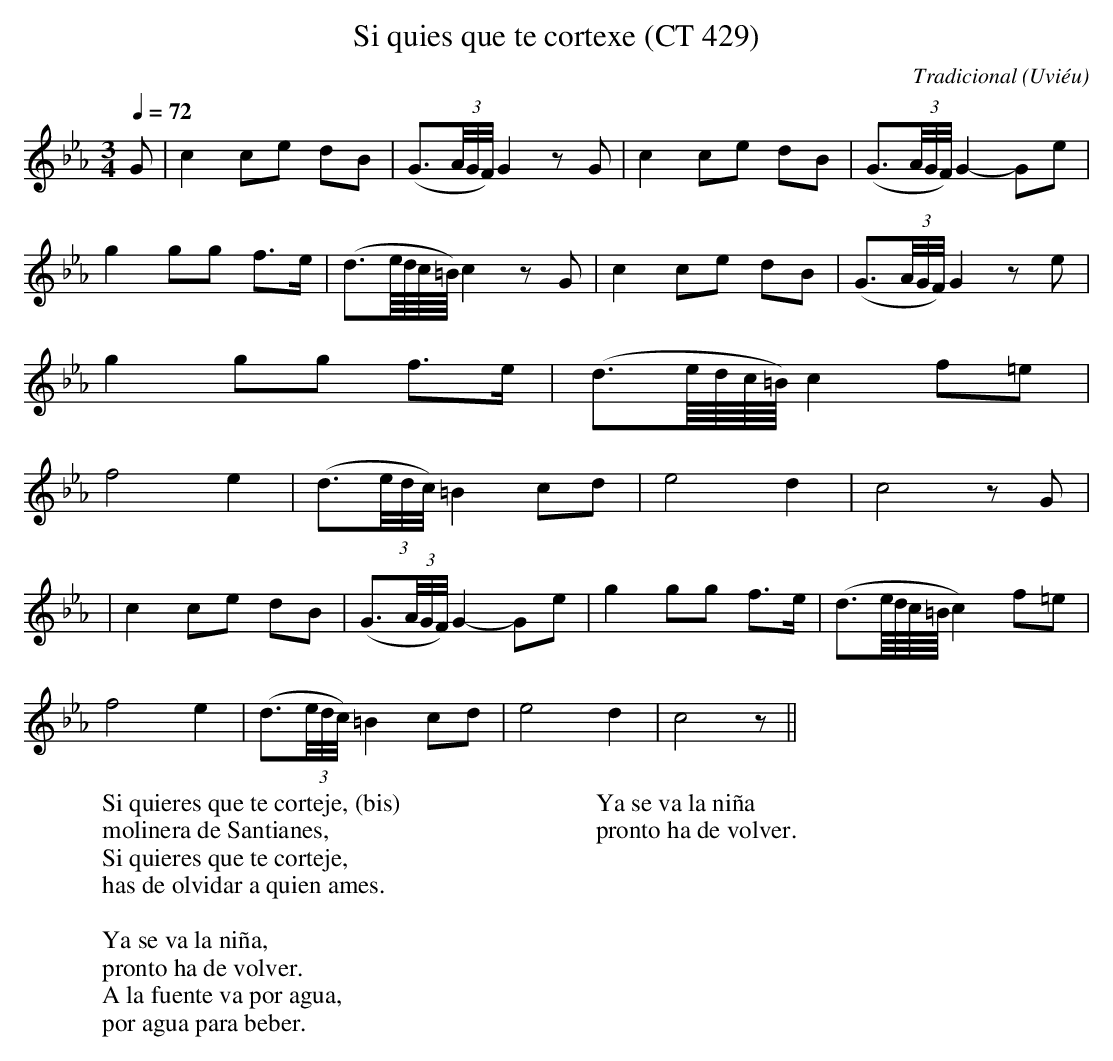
X:1
T:Si quies que te cortexe (CT 429)
C:Tradicional
O:Uviéu
M:3/4
L:1/8
Q:1/4=72
K:Cm
G|c2 ce dB|(G3/2(3A/4G/4F/4) G2 zG|c2 ce dB|(G3/2(3A/4G/4F/4) G2-Ge|
g2 gg f>e|(d3/2e/8d/8c/8=B/8) c2 zG|c2 ce dB|(G3/2(3A/4G/4F/4) G2 ze|
g2 gg f>e|(d3/2e/8d/8c/8=B/8) c2 f=e|
f4 e2|(d3/2(3e/4d/4c/4)=B2 cd|e4 d2|c4 zG|
|c2 ce dB|(G3/2(3A/4G/4F/4) G2-Ge|g2 gg f>e|(d3/2e/8d/8c/8=B/8 c2) f=e|
f4 e2|(d3/2(3e/4d/4c/4) =B2 cd|e4 d2|c4 z||
W:Si quieres que te corteje, (bis)
W:molinera de Santianes,
W:Si quieres que te corteje,
W:has de olvidar a quien ames.
W:
W:Ya se va la niña,
W:pronto ha de volver.
W:A la fuente va por agua,
W:por agua para beber.
W:
W:Ya se va la niña
W:pronto ha de volver.
W:
